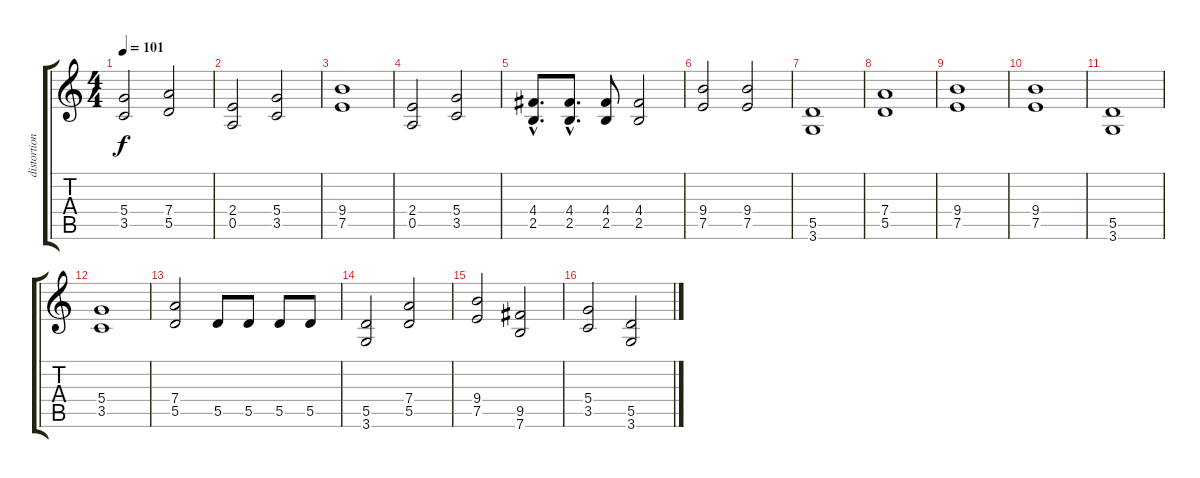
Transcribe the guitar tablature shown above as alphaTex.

\track ("distortion" "distortion") {instrument distortionguitar}
\staff {score tabs}
\tuning (E4 B3 G3 D3 A2 E2) {hide}
\ts (4 4)
\tempo 101
\clef g2
\ks c
(5.4 3.5).2{dy f} (7.4 5.5).2 |
(2.4 0.5).2 (5.4 3.5).2 |
(9.4 7.5).1 |
(2.4 0.5).2 (5.4 3.5).2 |
(4.4{hac} 2.5{hac}).8{d} (4.4{hac} 2.5{hac}).8{d} (4.4 2.5).8 (4.4 2.5).2 |
(9.4 7.5).2 (9.4 7.5).2 |
(5.5 3.6).1 |
(7.4 5.5).1 |
(9.4 7.5).1 |
(9.4 7.5).1 |
(5.5 3.6).1 |
(5.4 3.5).1 |
(7.4 5.5).2 5.5.8 5.5.8 5.5.8 5.5.8 |
(5.5 3.6).2 (7.4 5.5).2 |
(9.4 7.5).2 (9.5 7.6).2 |
(5.4 3.5).2 (5.5 3.6).2
